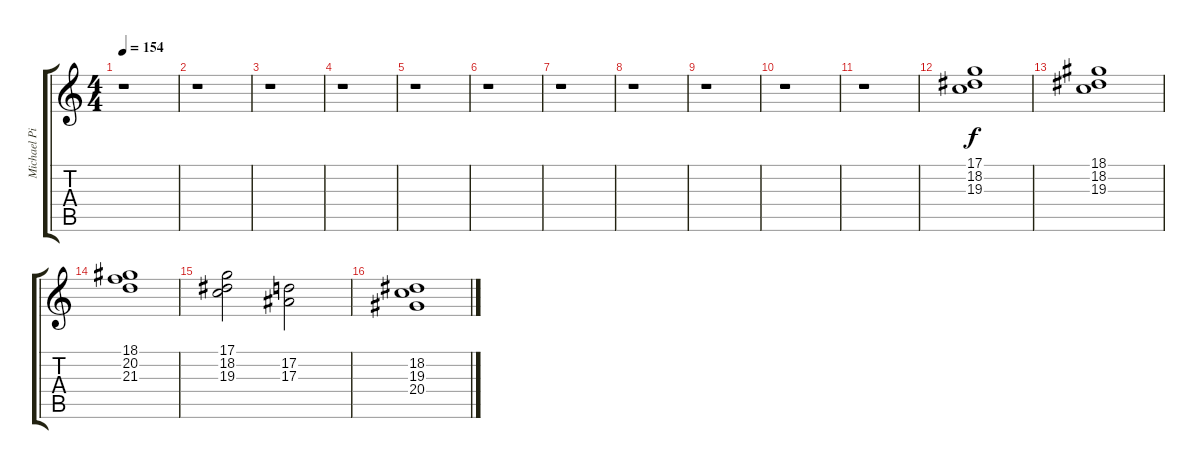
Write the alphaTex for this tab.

\track ("Michael Pinnella" "Michael Pi") {instrument synthstrings1}
\staff {score tabs}
\tuning (D4 A3 F3 C3 G2 D2) {hide}
\ts (4 4)
\tempo 154
\clef g2
\ks c
r.1{dy f} |
r.1 |
r.1 |
r.1 |
r.1 |
r.1 |
r.1 |
r.1 |
r.1 |
r.1 |
r.1 |
(17.1 18.2 19.3).1 |
(18.1 18.2 19.3).1 |
(18.1 20.2 21.3).1 |
(17.1 18.2 19.3).2 (17.2 17.3).2 |
(18.2 19.3 20.4).1
